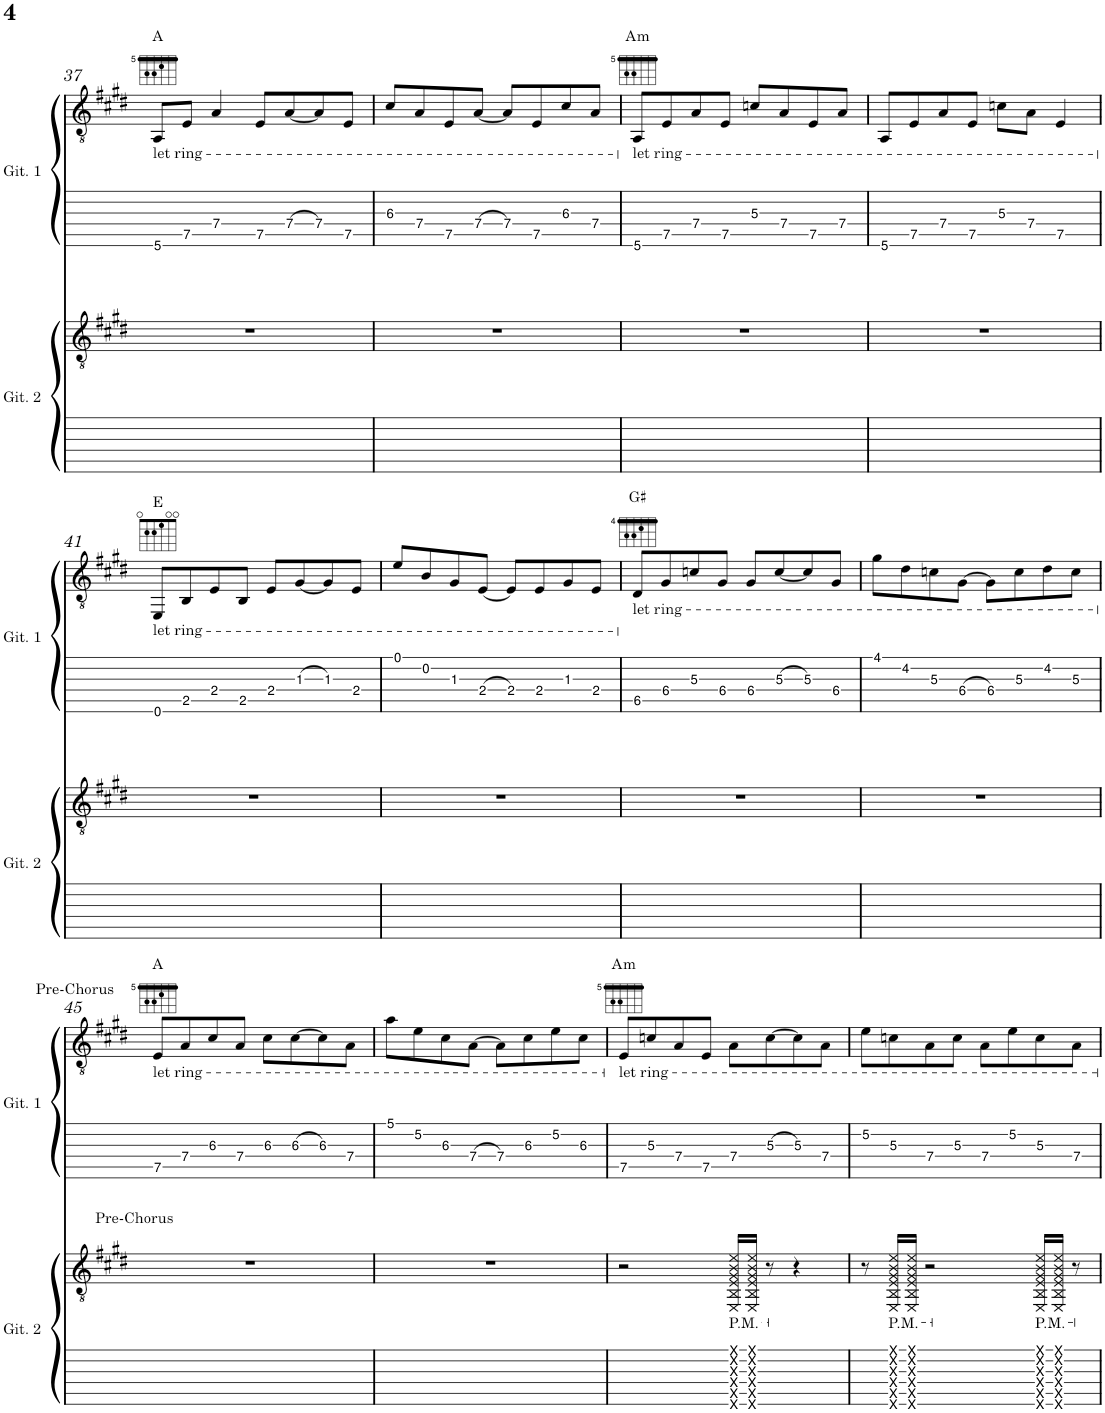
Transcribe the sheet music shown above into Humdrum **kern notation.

**kern	**kern	**kern	**kern	**harte
*part2	*part2	*part1	*part1	*part1
*staff4	*staff3	*staff2	*staff1	*
*I"Guitar 2	*	*I"Guitar 1	*	*
*I'Git. 2	*	*I'Git. 1	*	*
!!LO:PB:g=z
*	*clefGv2	*	*clefGv2	*
*k[f#c#g#d#]	*k[f#c#g#d#]	*k[f#c#g#d#]	*k[f#c#g#d#]	*
*M4/4	*M4/4	*M4/4	*M4/4	*
=37	=37	=37	=37	=37
!	!	!	!LO:TX:b:t=let ring	!
1r	1r	8AAL	8AA/L	A:maj
.	.	8EJ	8E/J	.
.	.	4A	4A/	.
.	.	8EL	8E/L	.
.	.	[8AJ	[8A/	.
.	.	8AL]	8A/]	.
.	.	8EJ	8E/J	.
=38	=38	=38	=38	=38
1r	1r	8c#L	8c#/L	.
.	.	8AJ	8A/	.
.	.	8EL	8E/	.
.	.	[8AJ	[8A/J	.
.	.	8AL]	8A/L]	.
.	.	8EJ	8E/	.
.	.	8c#L	8c#/	.
.	.	8AJ	8A/J	.
=39	=39	=39	=39	=39
!	!	!	!LO:TX:b:t=let ring	!LO:H:kt=m
1r	1r	8AAL	8AA/L	A:min
.	.	8EJ	8E/	.
.	.	8AL	8A/	.
.	.	8EJ	8E/J	.
.	.	8cL	8cn/L	.
.	.	8AJ	8A/	.
.	.	8EL	8E/	.
.	.	8AJ	8A/J	.
=40	=40	=40	=40	=40
1r	1r	8AAL	8AA/L	.
.	.	8EJ	8E/	.
.	.	8AL	8A/	.
.	.	8EJ	8E/J	.
.	.	8cnL	8cn\L	.
.	.	8AJ	8A\J	.
.	.	4E	4E/	.
!!LO:LB:g=z
=41	=41	=41	=41	=41
!	!	!	!LO:TX:b:t=let ring	!
1r	1r	8EEL	8EE/L	E:maj
.	.	8BBJ	8BB/	.
.	.	8EL	8E/	.
.	.	8BBJ	8BB/J	.
.	.	8EL	8E/L	.
.	.	[8G#J	[8G#/	.
.	.	8G#L]	8G#/]	.
.	.	8EJ	8E/J	.
=42	=42	=42	=42	=42
1r	1r	8eL	8e/L	.
.	.	8BJ	8B/	.
.	.	8G#L	8G#/	.
.	.	[8EJ	[8E/J	.
.	.	8EL]	8E/L]	.
.	.	8EJ	8E/	.
.	.	8G#L	8G#/	.
.	.	8EJ	8E/J	.
=43	=43	=43	=43	=43
!	!	!	!LO:TX:b:t=let ring	!
1r	1r	8D#L	8D#/L	G#:maj
.	.	8G#J	8G#/	.
.	.	8cL	8cn/	.
.	.	8G#J	8G#/J	.
.	.	8G#L	8G#/L	.
.	.	[8cJ	[8c/	.
.	.	8cL]	8c/]	.
.	.	8G#J	8G#/J	.
=44	=44	=44	=44	=44
1r	1r	8g#L	8g#\L	.
.	.	8d#J	8d#\	.
.	.	8cL	8cn\	.
.	.	[8G#J	[8G#\J	.
.	.	8G#L]	8G#\L]	.
.	.	8cJ	8c\	.
.	.	8d#L	8d#\	.
.	.	8cJ	8c\J	.
!!LO:LB:g=z
=45	=45	=45	=45	=45
!	!	!	!LO:TX:a:t=Pre-Chorus	!
!	!	!	!LO:TX:b:t=let ring	!
!	!LO:TX:a:t=Pre-Chorus	!	!	!
1r	1r	8EL	8E/L	A:maj
.	.	8AJ	8A/	.
.	.	8c#L	8c#/	.
.	.	8AJ	8A/J	.
.	.	8c#L	8c#\L	.
.	.	[8c#J	[8c#\	.
.	.	8c#L]	8c#\]	.
.	.	8AJ	8A\J	.
=46	=46	=46	=46	=46
1r	1r	8aL	8a\L	.
.	.	8eJ	8e\	.
.	.	8c#L	8c#\	.
.	.	[8AJ	[8A\J	.
.	.	8AL]	8A\L]	.
.	.	8c#J	8c#\	.
.	.	8eL	8e\	.
.	.	8c#J	8c#\J	.
=47	=47	=47	=47	=47
!	!	!	!LO:TX:b:t=let ring	!LO:H:kt=m
2r	2r	8EL	8E/L	A:min
.	.	8cJ	8cn/	.
.	.	8AL	8A/	.
.	.	8EJ	8E/J	.
!	!LO:TX:b:t=P.M.	!	!	!
16EE\ 16BB\ 16E\ 16G#\ 16B\ 16e\LL	16EE/ 16BB/ 16E/ 16G#/ 16B/ 16e/LL	8AL	8A\L	.
16EE\ 16BB\ 16E\ 16G#\ 16B\ 16e\JJ	16EE/ 16BB/ 16E/ 16G#/ 16B/ 16e/JJ	.	.	.
8r	8r	[8cJ	[8c\	.
4r	4r	8cL]	8c\]	.
.	.	8AJ	8A\J	.
=48	=48	=48	=48	=48
8r	8r	8eL	8e\L	.
!	!LO:TX:b:t=P.M.	!	!	!
16EE\ 16BB\ 16E\ 16G#\ 16B\ 16e\LL	16EE/ 16BB/ 16E/ 16G#/ 16B/ 16e/LL	8cJ	8cn\	.
16EE\ 16BB\ 16E\ 16G#\ 16B\ 16e\JJ	16EE/ 16BB/ 16E/ 16G#/ 16B/ 16e/JJ	.	.	.
2r	2r	8AL	8A\	.
.	.	8cJ	8c\J	.
.	.	8AL	8A\L	.
.	.	8eJ	8e\	.
!	!LO:TX:b:t=P.M.	!	!	!
16EE\ 16BB\ 16E\ 16G#\ 16B\ 16e\LL	16EE/ 16BB/ 16E/ 16G#/ 16B/ 16e/LL	8cL	8c\	.
16EE\ 16BB\ 16E\ 16G#\ 16B\ 16e\JJ	16EE/ 16BB/ 16E/ 16G#/ 16B/ 16e/JJ	.	.	.
8r	8r	8AJ	8A\J	.
=	=	=	=	=
*-	*-	*-	*-	*-
